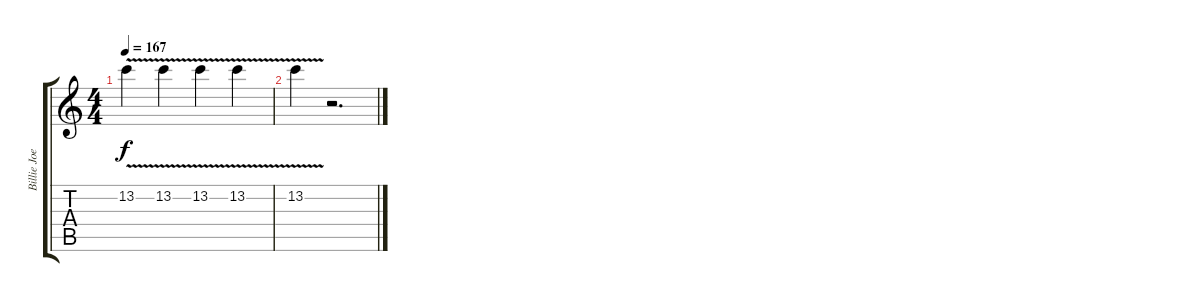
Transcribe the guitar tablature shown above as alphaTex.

\track ("Billie Joe Armstrong (Solo)" "Billie Joe") {instrument acousticguitarnylon}
\staff {score tabs}
\tuning (E4 B3 G3 D3 A2 E2) {hide}
\ts (4 4)
\tempo 167
\clef g2
\ks c
13.2{v}.4{dy f} 13.2{v}.4 13.2{v}.4 13.2{v}.4 |
13.2{v}.4 r.2{d}
